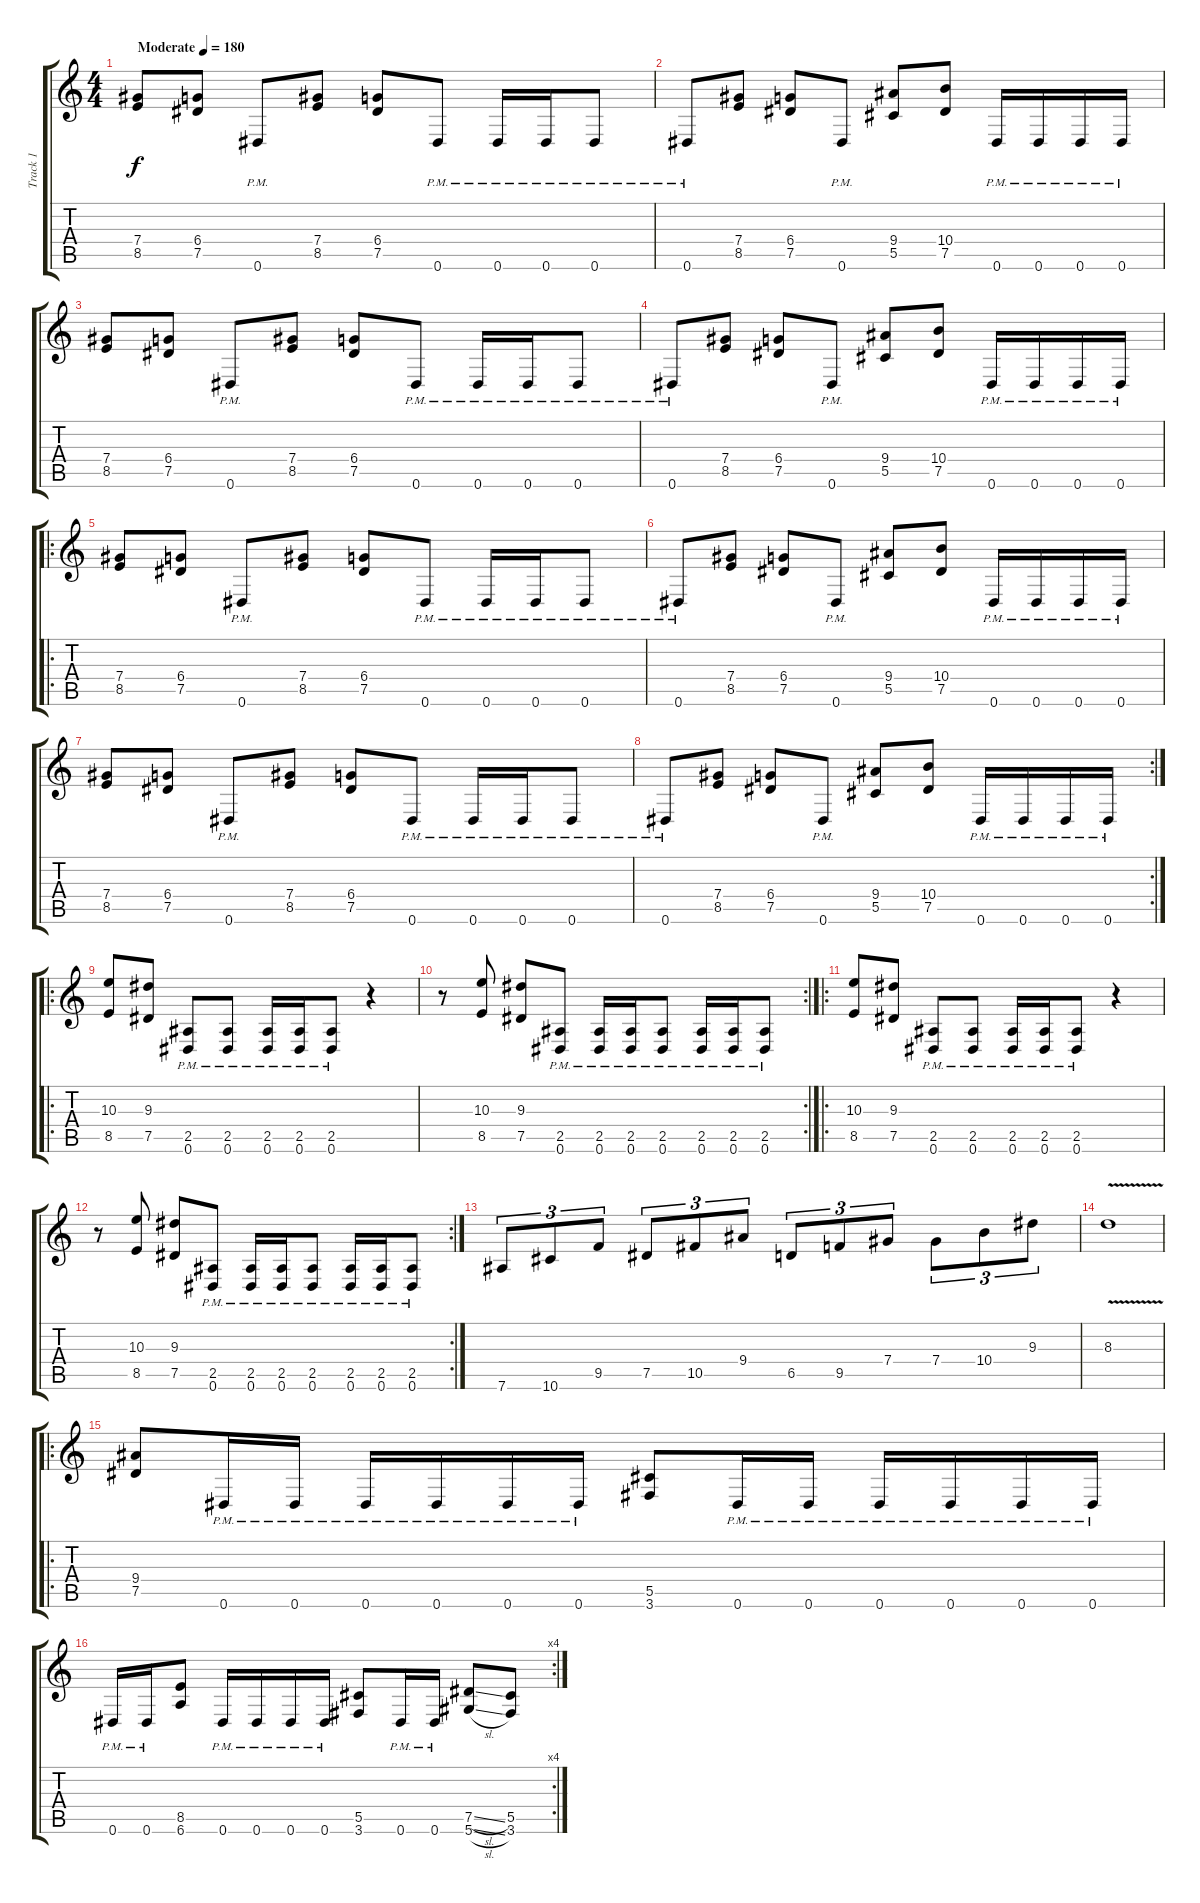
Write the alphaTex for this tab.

\track ("Track 1" "Track 1") {instrument distortionguitar}
\staff {score tabs}
\tuning (Eb4 Bb3 Gb3 Db3 Ab2 Eb2) {hide}
\ts (4 4)
\tempo (180 "Moderate")
\clef g2
\ks c
(7.4 8.5).8{dy f instrument distortionguitar} (6.4 7.5).8 0.6{pm}.8 (7.4 8.5).8 (6.4 7.5).8 0.6{pm}.8 0.6{pm}.16 0.6{pm}.16 0.6{pm}.8 |
0.6{pm}.8 (7.4 8.5).8 (6.4 7.5).8 0.6{pm}.8 (9.4 5.5).8 (10.4 7.5).8 0.6{pm}.16 0.6{pm}.16 0.6{pm}.16 0.6{pm}.16 |
(7.4 8.5).8 (6.4 7.5).8 0.6{pm}.8 (7.4 8.5).8 (6.4 7.5).8 0.6{pm}.8 0.6{pm}.16 0.6{pm}.16 0.6{pm}.8 |
0.6{pm}.8 (7.4 8.5).8 (6.4 7.5).8 0.6{pm}.8 (9.4 5.5).8 (10.4 7.5).8 0.6{pm}.16 0.6{pm}.16 0.6{pm}.16 0.6{pm}.16 |
\ro
(7.4 8.5).8 (6.4 7.5).8 0.6{pm}.8 (7.4 8.5).8 (6.4 7.5).8 0.6{pm}.8 0.6{pm}.16 0.6{pm}.16 0.6{pm}.8 |
0.6{pm}.8 (7.4 8.5).8 (6.4 7.5).8 0.6{pm}.8 (9.4 5.5).8 (10.4 7.5).8 0.6{pm}.16 0.6{pm}.16 0.6{pm}.16 0.6{pm}.16 |
(7.4 8.5).8 (6.4 7.5).8 0.6{pm}.8 (7.4 8.5).8 (6.4 7.5).8 0.6{pm}.8 0.6{pm}.16 0.6{pm}.16 0.6{pm}.8 |
\rc 2
0.6{pm}.8 (7.4 8.5).8 (6.4 7.5).8 0.6{pm}.8 (9.4 5.5).8 (10.4 7.5).8 0.6{pm}.16 0.6{pm}.16 0.6{pm}.16 0.6{pm}.16 |
\ro
(10.3 8.5).8 (9.3 7.5).8 (2.5{pm} 0.6{pm}).8 (2.5{pm} 0.6{pm}).8 (2.5{pm} 0.6{pm}).16 (2.5{pm} 0.6{pm}).16 (2.5{pm} 0.6{pm}).8 r.4 |
\rc 2
r.8 (10.3 8.5).8 (9.3 7.5).8 (2.5{pm} 0.6{pm}).8 (2.5{pm} 0.6{pm}).16 (2.5{pm} 0.6{pm}).16 (2.5{pm} 0.6{pm}).8 (2.5{pm} 0.6{pm}).16 (2.5{pm} 0.6{pm}).16 (2.5{pm} 0.6{pm}).8 |
\ro
(10.3 8.5).8 (9.3 7.5).8 (2.5{pm} 0.6{pm}).8 (2.5{pm} 0.6{pm}).8 (2.5{pm} 0.6{pm}).16 (2.5{pm} 0.6{pm}).16 (2.5{pm} 0.6{pm}).8 r.4 |
\rc 2
r.8 (10.3 8.5).8 (9.3 7.5).8 (2.5{pm} 0.6{pm}).8 (2.5{pm} 0.6{pm}).16 (2.5{pm} 0.6{pm}).16 (2.5{pm} 0.6{pm}).8 (2.5{pm} 0.6{pm}).16 (2.5{pm} 0.6{pm}).16 (2.5{pm} 0.6{pm}).8 |
7.6.8{tu (3 2)} 10.6.8{tu (3 2)} 9.5.8{tu (3 2)} 7.5.8{tu (3 2)} 10.5.8{tu (3 2)} 9.4.8{tu (3 2)} 6.5.8{tu (3 2)} 9.5.8{tu (3 2)} 7.4.8{tu (3 2)} 7.4.8{tu (3 2)} 10.4.8{tu (3 2)} 9.3.8{tu (3 2)} |
8.3{v}.1 |
\ro
(9.4 7.5).8 0.6{pm}.16 0.6{pm}.16 0.6{pm}.16 0.6{pm}.16 0.6{pm}.16 0.6{pm}.16 (5.5 3.6).8 0.6{pm}.16 0.6{pm}.16 0.6{pm}.16 0.6{pm}.16 0.6{pm}.16 0.6{pm}.16 |
\rc 4
0.6{pm}.16 0.6{pm}.16 (8.5 6.6).8 0.6{pm}.16 0.6{pm}.16 0.6{pm}.16 0.6{pm}.16 (5.5 3.6).8 0.6{pm}.16 0.6{pm}.16 (7.5{sl} 5.6{sl}).8 (5.5 3.6).8
